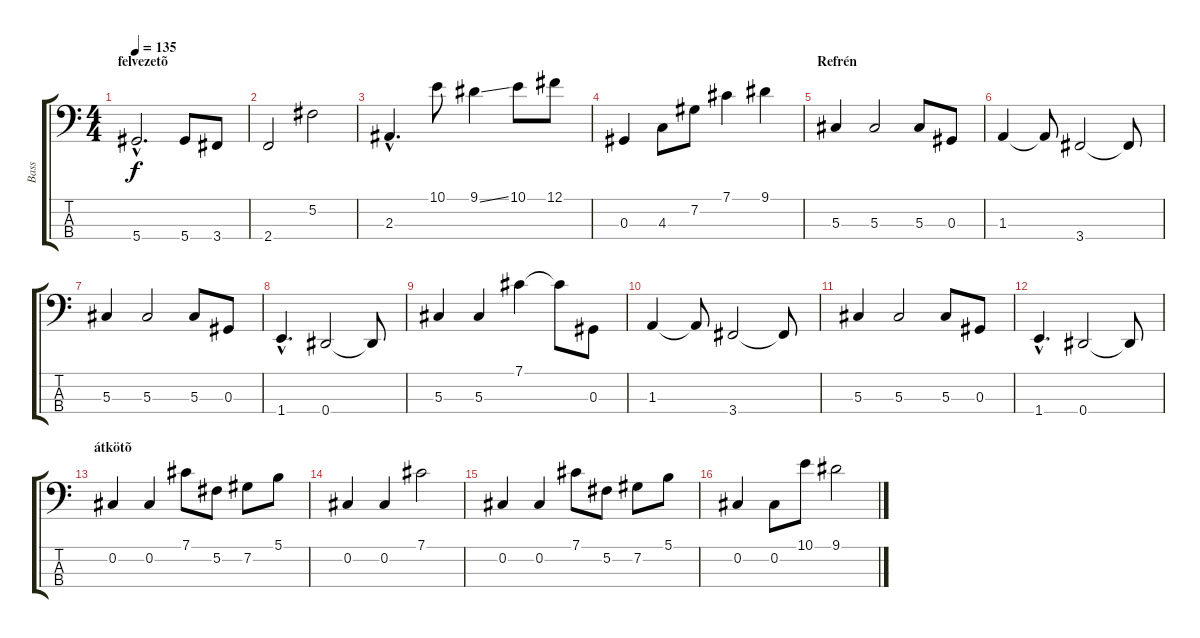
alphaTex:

\track ("Bass" "Bass") {instrument electricbassfinger}
\staff {score tabs}
\tuning (Gb2 Db2 Ab1 Eb1) {hide}
\ts (4 4)
\section ("" "felvezetõ")
\tempo 135
\clef f4
\ks c
5.4{hac}.2{d dy f} 5.4.8 3.4.8 |
2.4.2 5.2.2 |
2.3{hac}.4{d} 10.1.8 9.1{ss}.4 10.1.8 12.1.8 |
0.3.4 4.3.8 7.2.8 7.1.4 9.1.4 |
\section ("" "Refrén")
5.3.4 5.3.2 5.3.8 0.3.8 |
1.3.4 1.3{t}.8 3.4.2 3.4{t}.8 |
5.3.4 5.3.2 5.3.8 0.3.8 |
1.4{hac}.4{d} 0.4.2 0.4{t}.8 |
5.3.4 5.3.4 7.1.4 7.1{t}.8 0.3.8 |
1.3.4 1.3{t}.8 3.4.2 3.4{t}.8 |
5.3.4 5.3.2 5.3.8 0.3.8 |
1.4{hac}.4{d} 0.4.2 0.4{t}.8 |
\section ("" "átkötõ")
0.2.4 0.2.4 7.1.8 5.2.8 7.2.8 5.1.8 |
0.2.4 0.2.4 7.1.2 |
0.2.4 0.2.4 7.1.8 5.2.8 7.2.8 5.1.8 |
0.2.4 0.2.8 10.1.8 9.1.2
